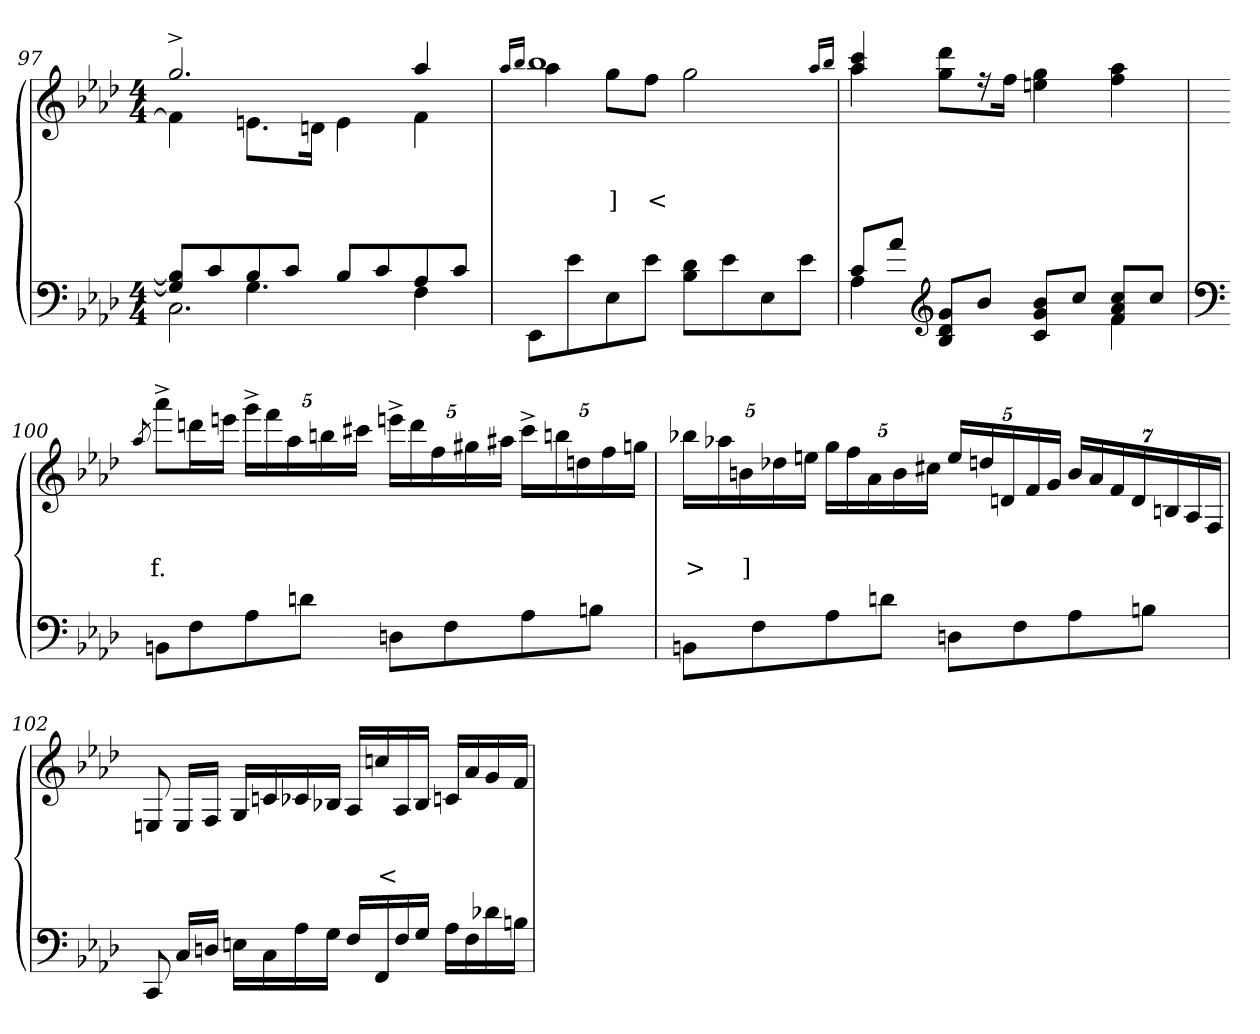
**kern	**kern	**text	**text
*part2	*part1	*part1	*part1
*staff2	*staff1	*staff1	*staff1
*clefF4	*clefG2	*	*
*k[b-e-a-d-]	*k[b-e-a-d-]	*	*
*M4/4	*M4/4	*	*
=97	=97	=97	=97
*^	*^	*	*
*	*^	*	*	*	*
8B-] 8G]L	2.C	4ryy	2.gg^>	4f]	.	.
8c	.	.	.	.	.	.
8B-	.	4.G\	.	8.enL	.	.
8cJ	.	.	.	.	.	.
.	.	.	.	16dnJk	.	.
8B-L	.	.	.	4e	.	.
8c	.	4.ryy	.	.	.	.
8A-	4F	.	4aa-	4f	.	.
8cJ	.	.	.	.	.	.
*v	*v	*v	*	*	*	*
=98	=98	=98	=98	=98
.	16qqaa-/LL	.	.	.
.	16qqbb-/JJ	.	.	.
8EE-/L	1bb-	4aa-	.	.
8e-\	.	.	.	.
8E-\	.	8ggL	.	]
8e-\J	.	8ffJ	.	<
8d- 8B-L	.	2gg	.	.
8e-	.	.	.	.
8E-	.	.	.	.
8e-J	.	.	.	.
.	16qqaa-/LL	.	.	.
.	16qqbb-/JJ	.	.	.
=99	=99	=99	=99	=99
*^	*	*	*	*
8c/L	4A-	4ccc/ 4aa-	4aa-\	.	.
8a-\J	.	.	.	.	.
*clefG2	*	*	*	*	*
8g 8d- 8B-L	2ryy	8ddd- 8ggL	2.ryy	.	.
8b-J	.	16r	.	.	.
.	.	16ffJk	.	.	.
8b- 8g 8cL	.	4gg 4een	.	.	.
8ccJ	.	.	.	.	.
8cc 8a- 8fL	4f	4aa- 4ff	.	.	.
8ccJ	.	.	.	.	.
*v	*v	*	*	*	*
*	*v	*v	*	*
=100	=100	=100	=100
*clefF4	*	*	*
.	8qaa-/	.	.
8BBnL	8aaa-^>L	.	f.
8F	16dddnL	.	.
.	16eeenJJ	.	.
8A-	20ggg^>LL	.	.
.	20fff	.	.
.	20aa-	.	.
8dnJ	.	.	.
.	20bbn	.	.
.	20ccc#XJJ	.	.
8DnL	20eeen^>LL	.	.
.	20ddd	.	.
.	20ff	.	.
8F	.	.	.
.	20gg#X	.	.
.	20aa#XJJ	.	.
8A-	20ccc#^>LL	.	.
.	20bbn	.	.
.	20ddn	.	.
8BnJ	.	.	.
.	20ff	.	.
.	20ggnJJ	.	.
=101	=101	=101	=101
8BBnL	20bb-XLL	.	>
.	20aa-X	.	.
.	20bn	.	]
8F	.	.	.
.	20dd-X	.	.
.	20eenJJ	.	.
8A-	20ggLL	.	.
.	20ff	.	.
.	20a-	.	.
8dnJ	.	.	.
.	20b	.	.
.	20cc#XJJ	.	.
8DnL	20eeLL	.	.
.	20ddn	.	.
.	20dn	.	.
8F	.	.	.
.	20f	.	.
.	20gJJ	.	.
8A-	28bLL	.	.
.	28a-	.	.
.	28f	.	.
.	28d	.	.
8BnJ	.	.	.
.	28Bn	.	.
.	28A-	.	.
.	28FJJ	.	.
=102	=102	=102	=102
8CC	8En	.	.
16CLL	16ELL	.	.
16DnJJ	16FJJ	.	.
16EnLL	16GLL	.	.
16C	16cn	.	.
16A-	16c-X	.	.
16GJJ	16B-XJJ	.	.
16FLL	16A-/LL	.	.
16FF	16ccn/	.	<
16F	16A-/	.	.
16GJJ	16B-/JJ	.	.
16A-LL	16cnLL	.	.
16F	16a-	.	.
16d-X	16g	.	.
16BnJJ	16fJJ	.	.
=	=	=	=
*-	*-	*-	*-
